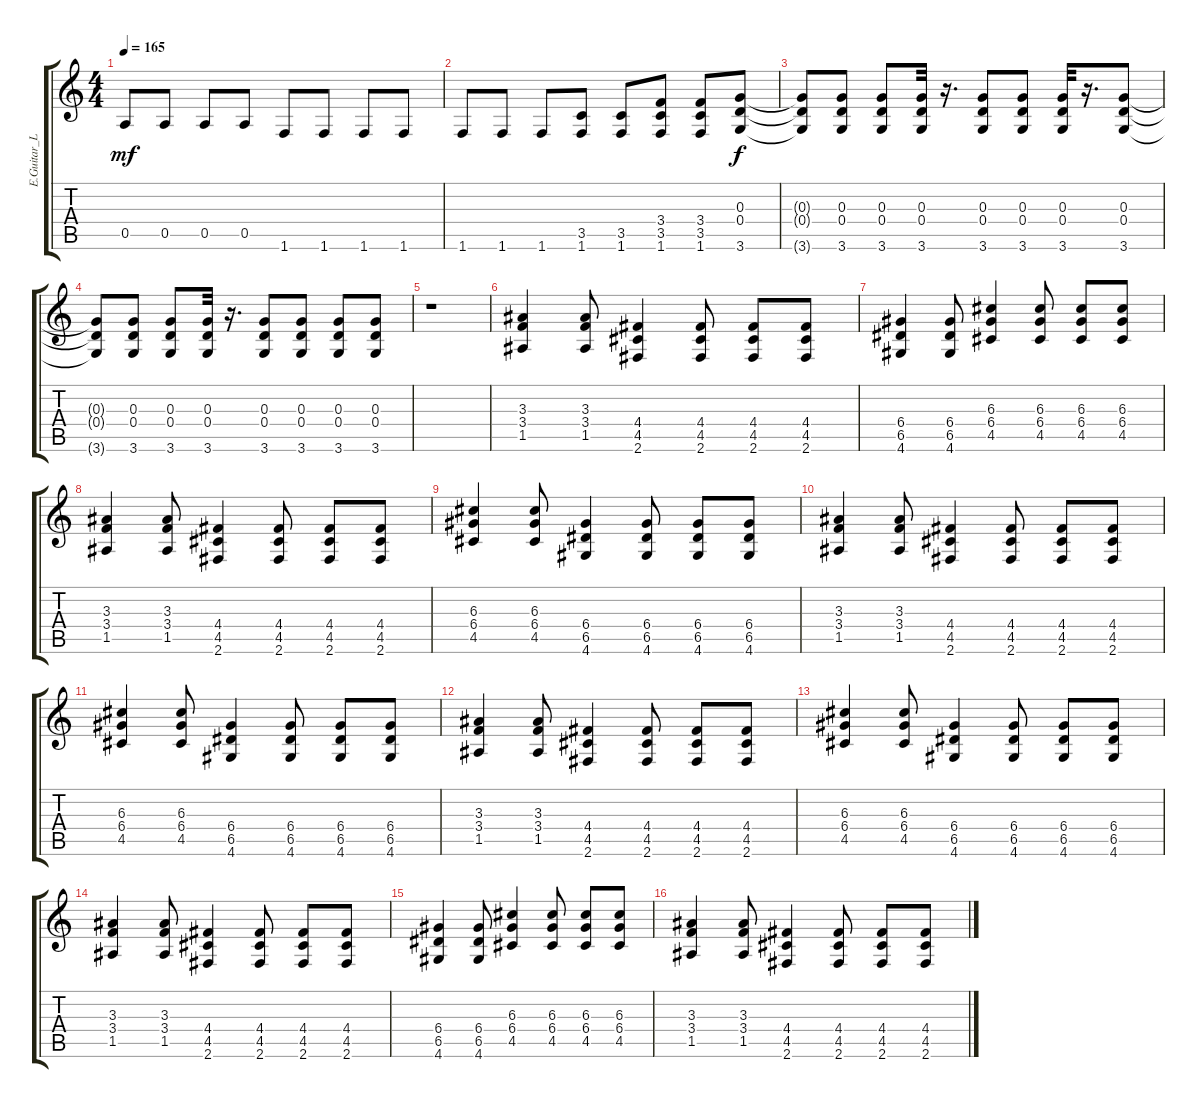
\track ("E.Guitar_L" "E.Guitar_L") {instrument distortionguitar}
\staff {score tabs}
\tuning (E4 B3 G3 D3 A2 E2) {hide}
\ts (4 4)
\tempo 165
\clef g2
\ks c
0.5.8{dy mf} 0.5.8 0.5.8 0.5.8 1.6.8 1.6.8 1.6.8 1.6.8 |
1.6.8 1.6.8 1.6.8 (3.5 1.6).8 (3.5 1.6).8 (3.4 3.5 1.6).8 (3.4 3.5 1.6).8 (0.3 0.4 3.6).8{dy f} |
(0.3{t} 0.4{t} 3.6{t}).8 (0.3 0.4 3.6).8 (0.3 0.4 3.6).8 (0.3 0.4 3.6).32 r.16{d} (0.3 0.4 3.6).8 (0.3 0.4 3.6).8 (0.3 0.4 3.6).32 r.16{d} (0.3 0.4 3.6).8 |
(0.3{t} 0.4{t} 3.6{t}).8 (0.3 0.4 3.6).8 (0.3 0.4 3.6).8 (0.3 0.4 3.6).32 r.16{d} (0.3 0.4 3.6).8 (0.3 0.4 3.6).8 (0.3 0.4 3.6).8 (0.3 0.4 3.6).8 |
r.1 |
(3.3 3.4 1.5).4 (3.3 3.4 1.5).8 (4.4 4.5 2.6).4 (4.4 4.5 2.6).8 (4.4 4.5 2.6).8 (4.4 4.5 2.6).8 |
(6.4 6.5 4.6).4 (6.4 6.5 4.6).8 (6.3 6.4 4.5).4 (6.3 6.4 4.5).8 (6.3 6.4 4.5).8 (6.3 6.4 4.5).8 |
(3.3 3.4 1.5).4 (3.3 3.4 1.5).8 (4.4 4.5 2.6).4 (4.4 4.5 2.6).8 (4.4 4.5 2.6).8 (4.4 4.5 2.6).8 |
(6.3 6.4 4.5).4 (6.3 6.4 4.5).8 (6.4 6.5 4.6).4 (6.4 6.5 4.6).8 (6.4 6.5 4.6).8 (6.4 6.5 4.6).8 |
(3.3 3.4 1.5).4 (3.3 3.4 1.5).8 (4.4 4.5 2.6).4 (4.4 4.5 2.6).8 (4.4 4.5 2.6).8 (4.4 4.5 2.6).8 |
(6.3 6.4 4.5).4 (6.3 6.4 4.5).8 (6.4 6.5 4.6).4 (6.4 6.5 4.6).8 (6.4 6.5 4.6).8 (6.4 6.5 4.6).8 |
(3.3 3.4 1.5).4 (3.3 3.4 1.5).8 (4.4 4.5 2.6).4 (4.4 4.5 2.6).8 (4.4 4.5 2.6).8 (4.4 4.5 2.6).8 |
(6.3 6.4 4.5).4 (6.3 6.4 4.5).8 (6.4 6.5 4.6).4 (6.4 6.5 4.6).8 (6.4 6.5 4.6).8 (6.4 6.5 4.6).8 |
(3.3 3.4 1.5).4 (3.3 3.4 1.5).8 (4.4 4.5 2.6).4 (4.4 4.5 2.6).8 (4.4 4.5 2.6).8 (4.4 4.5 2.6).8 |
(6.4 6.5 4.6).4 (6.4 6.5 4.6).8 (6.3 6.4 4.5).4 (6.3 6.4 4.5).8 (6.3 6.4 4.5).8 (6.3 6.4 4.5).8 |
(3.3 3.4 1.5).4 (3.3 3.4 1.5).8 (4.4 4.5 2.6).4 (4.4 4.5 2.6).8 (4.4 4.5 2.6).8 (4.4 4.5 2.6).8
